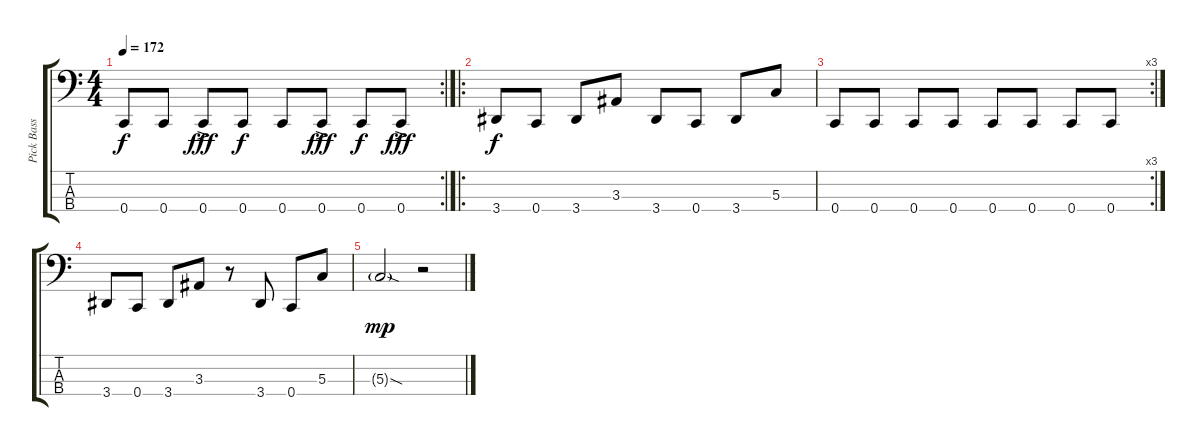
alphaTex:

\track ("Pick Bass" "Pick Bass") {instrument electricbasspick}
\staff {score tabs}
\tuning (F2 C2 G1 C1) {hide}
\rc 2
\ts (4 4)
\tempo 172
\clef f4
\ks c
0.4.8{dy f} 0.4.8 0.4{ac}.8{dy fff} 0.4.8{dy f} 0.4.8 0.4{ac}.8{dy fff} 0.4.8{dy f} 0.4{ac}.8{dy fff} |
\ro
3.4.8{dy f} 0.4.8 3.4.8 3.3.8 3.4.8 0.4.8 3.4.8 5.3.8 |
\rc 3
0.4.8 0.4.8 0.4.8 0.4.8 0.4.8 0.4.8 0.4.8 0.4.8 |
3.4.8 0.4.8 3.4.8 3.3.8 r.8 3.4.8 0.4.8 5.3.8 |
5.3{sod g}.2{dy mp} r.2
